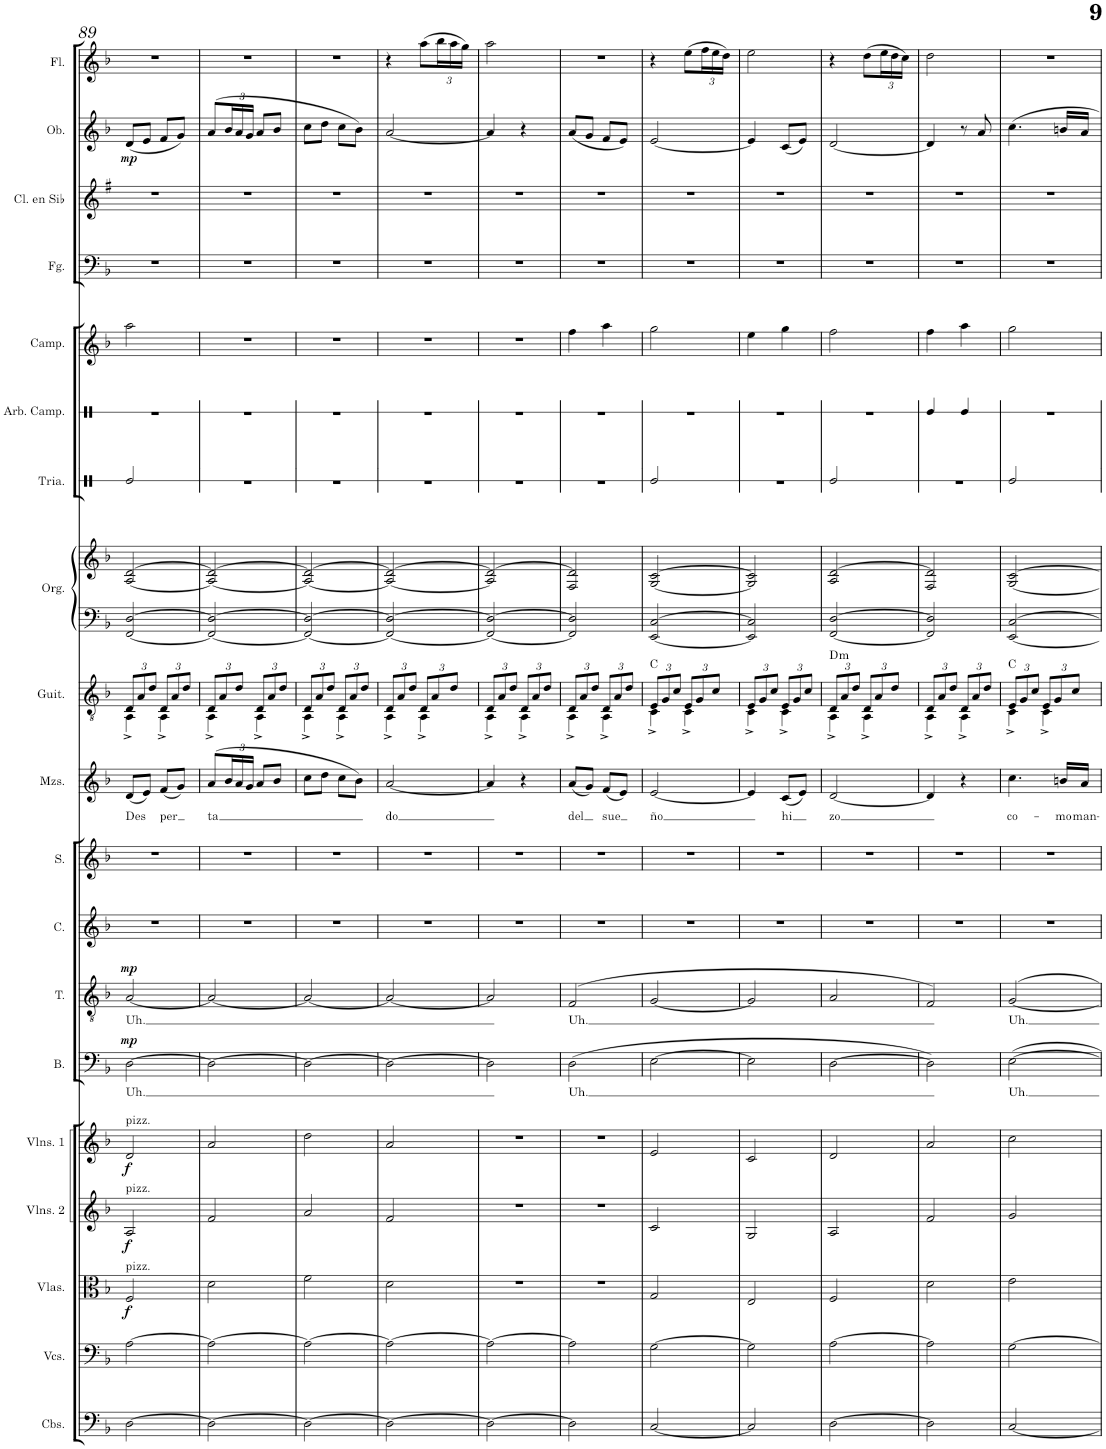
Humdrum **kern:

**kern	**kern	**kern	**dynam	**kern	**dynam	**kern	**dynam	**kern	**text	**dynam	**kern	**text	**dynam	**kern	**kern	**kern	**text	**kern	**harte	**kern	**kern	**kern	**kern	**kern	**kern	**kern	**kern	**dynam	**kern
*part19	*part18	*part17	*part17	*part16	*part16	*part15	*part15	*part14	*part14	*part14	*part13	*part13	*part13	*part12	*part11	*part10	*part10	*part9	*part9	*part8	*part8	*part7	*part6	*part5	*part4	*part3	*part2	*part2	*part1
*staff20	*staff19	*staff18	*staff18	*staff17	*staff17	*staff16	*staff16	*staff15	*staff15	*staff15	*staff14	*staff14	*staff14	*staff13	*staff12	*staff11	*staff11	*staff10	*	*staff9	*staff8	*staff7	*staff6	*staff5	*staff4	*staff3	*staff2	*staff2	*staff1
*I"Contrabajos	*I"Violonchelos	*I"Violas	*	*I"Violines 2	*	*I"Violines 1	*	*I"Bajo	*	*	*I"Tenor	*	*	*I"Contralto	*I"Soprano	*I"Mezzo-soprano	*	*I"Guitarra	*	*I"Órgano	*	*I"Triángulo	*I"Espectro	*I"Campanillas	*I"Fagot	*I"Clarinete en Sib	*I"Oboe	*	*I"Flauta
*I'Cbs.	*I'Vcs.	*I'Vlas.	*	*I'Vlns. 2	*	*I'Vlns. 1	*	*I'B.	*	*	*I'T.	*	*	*I'C.	*I'S.	*I'Mzs.	*	*I'Guit.	*	*	*	*	*	*I'Camp.	*I'Fg.	*I'Cl. en Sib	*I'Ob.	*	*I'Fl.
!!LO:PB:g=z
*clefF4	*clefF4	*clefC3	*	*clefG2	*	*clefG2	*	*clefF4	*	*	*clefGv2	*	*	*clefG2	*clefG2	*clefG2	*	*clefGv2	*	*clefF4	*clefG2	*clefX	*clefX	*clefG2	*clefF4	*clefG2	*clefG2	*	*clefG2
*Trd7c12	*	*	*	*	*	*	*	*	*	*	*	*	*	*	*	*	*	*	*	*	*	*	*	*Trd-7c-12	*	*Trd1c2	*	*	*
*k[b-]	*k[b-]	*k[b-]	*	*k[b-]	*	*k[b-]	*	*k[b-]	*	*	*k[b-]	*	*	*k[b-]	*k[b-]	*k[b-]	*	*k[b-]	*	*k[b-]	*k[b-]	*k[]	*k[]	*k[b-]	*k[b-]	*k[f#]	*k[b-]	*	*k[b-]
*M2/4	*M2/4	*M2/4	*	*M2/4	*	*M2/4	*	*M2/4	*	*	*M2/4	*	*	*M2/4	*M2/4	*M2/4	*	*M2/4	*	*M2/4	*M2/4	*M2/4	*M2/4	*M2/4	*M2/4	*M2/4	*M2/4	*	*M2/4
=89	=89	=89	=89	=89	=89	=89	=89	=89	=89	=89	=89	=89	=89	=89	=89	=89	=89	=89	=89	=89	=89	=89	=89	=89	=89	=89	=89	=89	=89
!	!	!	!	!	!	!	!	!	!LO:LY:b	!	!	!LO:LY:b	!	!	!	!	!LO:LY:b	!	!	!	!	!	!	!	!	!	!	!	!
*	*	*	*	*	*	*	*	*	*	*	*	*	*	*	*	*	*	*Xbrackettup	*	*	*	*	*	*	*	*	*	*	*
*	*	*	*	*	*	*	*	*	*	*	*	*	*	*	*	*	*	*^	*	*	*	*	*	*	*	*	*	*	*
!	!	!	!	!	!	!LO:TX:a:t=pizz.	!	!	!	!	!	!	!	!	!	!	!	!	!	!	!	!	!	!	!	!	!	!	!	!
!	!	!	!	!LO:TX:a:t=pizz.	!	!	!	!	!	!	!	!	!	!	!	!	!	!	!	!	!	!	!	!	!	!	!	!	!	!
!	!	!LO:TX:a:t=pizz.	!	!	!	!	!	!	!	!	!	!	!	!	!	!	!	!	!	!	!	!	!	!	!	!	!	!	!	!
!	!	!	!LO:DY:b	!	!LO:DY:b	!	!LO:DY:b	!	!	!LO:DY:a	!	!	!LO:DY:a	!	!	!	!	!	!	!	!	!	!	!	!	!	!	!	!LO:DY:b	!
[2D\	[2A\	2F/	f	2A/	f	2d/	f	[2D\	Uh.	mp	[2A/	Uh.	mp	2r	2r	(8d/L	Des	12D/L	4AA^\	.	[2FF/ [2D/	[2A/ [2d/	2Re/	2r	2aa\	2r	2r	(8d/L	mp	2r
.	.	.	.	.	.	.	.	.	.	.	.	.	.	.	.	.	.	12A/	.	.	.	.	.	.	.	.	.	.	.	.
.	.	.	.	.	.	.	.	.	.	.	.	.	.	.	.	8e/J)	.	.	.	.	.	.	.	.	.	.	.	8e/J	.	.
.	.	.	.	.	.	.	.	.	.	.	.	.	.	.	.	.	.	12d/J	.	.	.	.	.	.	.	.	.	.	.	.
!	!	!	!	!	!	!	!	!	!	!	!	!	!	!	!	!	!LO:LY:b	!	!	!	!	!	!	!	!	!	!	!	!	!
.	.	.	.	.	.	.	.	.	.	.	.	.	.	.	.	(8f/L	per	12D/L	4AA^\	.	.	.	.	.	.	.	.	8f/L	.	.
.	.	.	.	.	.	.	.	.	.	.	.	.	.	.	.	.	.	12A/	.	.	.	.	.	.	.	.	.	.	.	.
.	.	.	.	.	.	.	.	.	.	.	.	.	.	.	.	8g/J)	.	.	.	.	.	.	.	.	.	.	.	8g/J)	.	.
.	.	.	.	.	.	.	.	.	.	.	.	.	.	.	.	.	.	12d/J	.	.	.	.	.	.	.	.	.	.	.	.
=90	=90	=90	=90	=90	=90	=90	=90	=90	=90	=90	=90	=90	=90	=90	=90	=90	=90	=90	=90	=90	=90	=90	=90	=90	=90	=90	=90	=90	=90	=90
!	!	!	!	!	!	!	!	!	!	!	!	!	!	!	!	!	!LO:LY:b	!	!	!	!	!	!	!	!	!	!	!	!	!
2D\_	2A\_	2d\	.	2f/	.	2a/	.	2D\_	.	.	2A/_	.	.	2r	2r	(8a/L	ta	12D/L	4AA^\	.	2FF/_ 2D/_	2A/_ 2d/_	2r	2r	2r	2r	2r	(8a/L	.	2r
.	.	.	.	.	.	.	.	.	.	.	.	.	.	.	.	.	.	12A/	.	.	.	.	.	.	.	.	.	.	.	.
*	*	*	*	*	*	*	*	*	*	*	*	*	*	*	*	*Xbrackettup	*	*	*	*	*	*	*	*	*	*	*	*Xbrackettup	*	*
.	.	.	.	.	.	.	.	.	.	.	.	.	.	.	.	24b-/L	.	.	.	.	.	.	.	.	.	.	.	24b-/L	.	.
.	.	.	.	.	.	.	.	.	.	.	.	.	.	.	.	24a/	.	12d/J	.	.	.	.	.	.	.	.	.	24a/	.	.
.	.	.	.	.	.	.	.	.	.	.	.	.	.	.	.	24g/JJ	.	.	.	.	.	.	.	.	.	.	.	24g/JJ	.	.
.	.	.	.	.	.	.	.	.	.	.	.	.	.	.	.	8a/L	.	12D/L	4AA^\	.	.	.	.	.	.	.	.	8a/L	.	.
.	.	.	.	.	.	.	.	.	.	.	.	.	.	.	.	.	.	12A/	.	.	.	.	.	.	.	.	.	.	.	.
.	.	.	.	.	.	.	.	.	.	.	.	.	.	.	.	8b-/J	.	.	.	.	.	.	.	.	.	.	.	8b-/J	.	.
.	.	.	.	.	.	.	.	.	.	.	.	.	.	.	.	.	.	12d/J	.	.	.	.	.	.	.	.	.	.	.	.
=91	=91	=91	=91	=91	=91	=91	=91	=91	=91	=91	=91	=91	=91	=91	=91	=91	=91	=91	=91	=91	=91	=91	=91	=91	=91	=91	=91	=91	=91	=91
2D\_	2A\_	2f\	.	2a/	.	2dd\	.	2D\_	.	.	2A/_	.	.	2r	2r	8cc\L	.	12D/L	4AA^\	.	2FF/_ 2D/_	2A/_ 2d/_	2r	2r	2r	2r	2r	8cc\L	.	2r
.	.	.	.	.	.	.	.	.	.	.	.	.	.	.	.	.	.	12A/	.	.	.	.	.	.	.	.	.	.	.	.
.	.	.	.	.	.	.	.	.	.	.	.	.	.	.	.	8dd\J	.	.	.	.	.	.	.	.	.	.	.	8dd\J	.	.
.	.	.	.	.	.	.	.	.	.	.	.	.	.	.	.	.	.	12d/J	.	.	.	.	.	.	.	.	.	.	.	.
.	.	.	.	.	.	.	.	.	.	.	.	.	.	.	.	8cc\L	.	12D/L	4AA^\	.	.	.	.	.	.	.	.	8cc\L	.	.
.	.	.	.	.	.	.	.	.	.	.	.	.	.	.	.	.	.	12A/	.	.	.	.	.	.	.	.	.	.	.	.
.	.	.	.	.	.	.	.	.	.	.	.	.	.	.	.	8b-\J)	.	.	.	.	.	.	.	.	.	.	.	8b-\J)	.	.
.	.	.	.	.	.	.	.	.	.	.	.	.	.	.	.	.	.	12d/J	.	.	.	.	.	.	.	.	.	.	.	.
=92	=92	=92	=92	=92	=92	=92	=92	=92	=92	=92	=92	=92	=92	=92	=92	=92	=92	=92	=92	=92	=92	=92	=92	=92	=92	=92	=92	=92	=92	=92
!	!	!	!	!	!	!	!	!	!	!	!	!	!	!	!	!	!LO:LY:b	!	!	!	!	!	!	!	!	!	!	!	!	!
2D\_	2A\_	2d\	.	2f/	.	2a/	.	2D\_	.	.	2A/_	.	.	2r	2r	[2a/	do	12D/L	4AA^\	.	2FF/_ 2D/_	2A/_ 2d/_	2r	2r	2r	2r	2r	[2a/	.	4r
.	.	.	.	.	.	.	.	.	.	.	.	.	.	.	.	.	.	12A/	.	.	.	.	.	.	.	.	.	.	.	.
.	.	.	.	.	.	.	.	.	.	.	.	.	.	.	.	.	.	12d/J	.	.	.	.	.	.	.	.	.	.	.	.
.	.	.	.	.	.	.	.	.	.	.	.	.	.	.	.	.	.	12D/L	4AA^\	.	.	.	.	.	.	.	.	.	.	(8aa\L
.	.	.	.	.	.	.	.	.	.	.	.	.	.	.	.	.	.	12A/	.	.	.	.	.	.	.	.	.	.	.	.
*	*	*	*	*	*	*	*	*	*	*	*	*	*	*	*	*	*	*	*	*	*	*	*	*	*	*	*	*	*	*Xbrackettup
.	.	.	.	.	.	.	.	.	.	.	.	.	.	.	.	.	.	.	.	.	.	.	.	.	.	.	.	.	.	24bb-\L
.	.	.	.	.	.	.	.	.	.	.	.	.	.	.	.	.	.	12d/J	.	.	.	.	.	.	.	.	.	.	.	24aa\
.	.	.	.	.	.	.	.	.	.	.	.	.	.	.	.	.	.	.	.	.	.	.	.	.	.	.	.	.	.	24gg\JJ)
=93	=93	=93	=93	=93	=93	=93	=93	=93	=93	=93	=93	=93	=93	=93	=93	=93	=93	=93	=93	=93	=93	=93	=93	=93	=93	=93	=93	=93	=93	=93
2D\_	2A\_	2r	.	2r	.	2r	.	2D\]	.	.	2A/]	.	.	2r	2r	4a/]	.	12D/L	4AA^\	.	2FF/_ 2D/_	2A/] 2d/_	2r	2r	2r	2r	2r	4a/]	.	2aa\
.	.	.	.	.	.	.	.	.	.	.	.	.	.	.	.	.	.	12A/	.	.	.	.	.	.	.	.	.	.	.	.
.	.	.	.	.	.	.	.	.	.	.	.	.	.	.	.	.	.	12d/J	.	.	.	.	.	.	.	.	.	.	.	.
.	.	.	.	.	.	.	.	.	.	.	.	.	.	.	.	4r	.	12D/L	4AA^\	.	.	.	.	.	.	.	.	4r	.	.
.	.	.	.	.	.	.	.	.	.	.	.	.	.	.	.	.	.	12A/	.	.	.	.	.	.	.	.	.	.	.	.
.	.	.	.	.	.	.	.	.	.	.	.	.	.	.	.	.	.	12d/J	.	.	.	.	.	.	.	.	.	.	.	.
=94	=94	=94	=94	=94	=94	=94	=94	=94	=94	=94	=94	=94	=94	=94	=94	=94	=94	=94	=94	=94	=94	=94	=94	=94	=94	=94	=94	=94	=94	=94
!	!	!	!	!	!	!	!	!	!LO:LY:b	!	!	!LO:LY:b	!	!	!	!	!LO:LY:b	!	!	!	!	!	!	!	!	!	!	!	!	!
2D\]	2A\]	2r	.	2r	.	2r	.	(2D\	Uh.	.	(>2F/	Uh.	.	2r	2r	(8a/L	del	12D/L	4AA^\	.	2FF/] 2D/]	2F/ 2d/]	2r	2r	4ff\	2r	2r	(8a/L	.	2r
.	.	.	.	.	.	.	.	.	.	.	.	.	.	.	.	.	.	12A/	.	.	.	.	.	.	.	.	.	.	.	.
.	.	.	.	.	.	.	.	.	.	.	.	.	.	.	.	8g/J)	.	.	.	.	.	.	.	.	.	.	.	8g/J	.	.
.	.	.	.	.	.	.	.	.	.	.	.	.	.	.	.	.	.	12d/J	.	.	.	.	.	.	.	.	.	.	.	.
!	!	!	!	!	!	!	!	!	!	!	!	!	!	!	!	!	!LO:LY:b	!	!	!	!	!	!	!	!	!	!	!	!	!
.	.	.	.	.	.	.	.	.	.	.	.	.	.	.	.	(8f/L	sue	12D/L	4AA^\	.	.	.	.	.	4aa\	.	.	8f/L	.	.
.	.	.	.	.	.	.	.	.	.	.	.	.	.	.	.	.	.	12A/	.	.	.	.	.	.	.	.	.	.	.	.
.	.	.	.	.	.	.	.	.	.	.	.	.	.	.	.	8e/J)	.	.	.	.	.	.	.	.	.	.	.	8e/J)	.	.
.	.	.	.	.	.	.	.	.	.	.	.	.	.	.	.	.	.	12d/J	.	.	.	.	.	.	.	.	.	.	.	.
=95	=95	=95	=95	=95	=95	=95	=95	=95	=95	=95	=95	=95	=95	=95	=95	=95	=95	=95	=95	=95	=95	=95	=95	=95	=95	=95	=95	=95	=95	=95
!	!	!	!	!	!	!	!	!	!	!	!	!	!	!	!	!	!LO:LY:b	!	!	!	!	!	!	!	!	!	!	!	!	!
[2C/	[2G\	2G/	.	2c/	.	2e/	.	[2E\	.	.	[2G/	.	.	2r	2r	[2e/	ño	12E/L	4C^\	C:maj	[2EE/ [2C/	[2G/ [2c/	2Re/	2r	2gg\	2r	2r	[2e/	.	4r
.	.	.	.	.	.	.	.	.	.	.	.	.	.	.	.	.	.	12G/	.	.	.	.	.	.	.	.	.	.	.	.
.	.	.	.	.	.	.	.	.	.	.	.	.	.	.	.	.	.	12c/J	.	.	.	.	.	.	.	.	.	.	.	.
.	.	.	.	.	.	.	.	.	.	.	.	.	.	.	.	.	.	12E/L	4C^\	.	.	.	.	.	.	.	.	.	.	(8ee\L
.	.	.	.	.	.	.	.	.	.	.	.	.	.	.	.	.	.	12G/	.	.	.	.	.	.	.	.	.	.	.	.
.	.	.	.	.	.	.	.	.	.	.	.	.	.	.	.	.	.	.	.	.	.	.	.	.	.	.	.	.	.	24ff\L
.	.	.	.	.	.	.	.	.	.	.	.	.	.	.	.	.	.	12c/J	.	.	.	.	.	.	.	.	.	.	.	24ee\
.	.	.	.	.	.	.	.	.	.	.	.	.	.	.	.	.	.	.	.	.	.	.	.	.	.	.	.	.	.	24dd\JJ)
=96	=96	=96	=96	=96	=96	=96	=96	=96	=96	=96	=96	=96	=96	=96	=96	=96	=96	=96	=96	=96	=96	=96	=96	=96	=96	=96	=96	=96	=96	=96
2C/]	2G\]	2E/	.	2G/	.	2c/	.	2E\]	.	.	2G/]	.	.	2r	2r	4e/]	.	12E/L	4C^\	.	2EE/] 2C/]	2G/] 2c/]	2r	2r	4ee\	2r	2r	4e/]	.	2ee\
.	.	.	.	.	.	.	.	.	.	.	.	.	.	.	.	.	.	12G/	.	.	.	.	.	.	.	.	.	.	.	.
.	.	.	.	.	.	.	.	.	.	.	.	.	.	.	.	.	.	12c/J	.	.	.	.	.	.	.	.	.	.	.	.
!	!	!	!	!	!	!	!	!	!	!	!	!	!	!	!	!	!LO:LY:b	!	!	!	!	!	!	!	!	!	!	!	!	!
.	.	.	.	.	.	.	.	.	.	.	.	.	.	.	.	(8c/L	hi	12E/L	4C^\	.	.	.	.	.	4gg\	.	.	(8c/L	.	.
.	.	.	.	.	.	.	.	.	.	.	.	.	.	.	.	.	.	12G/	.	.	.	.	.	.	.	.	.	.	.	.
.	.	.	.	.	.	.	.	.	.	.	.	.	.	.	.	8e/J)	.	.	.	.	.	.	.	.	.	.	.	8e/J)	.	.
.	.	.	.	.	.	.	.	.	.	.	.	.	.	.	.	.	.	12c/J	.	.	.	.	.	.	.	.	.	.	.	.
=97	=97	=97	=97	=97	=97	=97	=97	=97	=97	=97	=97	=97	=97	=97	=97	=97	=97	=97	=97	=97	=97	=97	=97	=97	=97	=97	=97	=97	=97	=97
!	!	!	!	!	!	!	!	!	!	!	!	!	!	!	!	!	!LO:LY:b	!	!	!LO:H:kt=m	!	!	!	!	!	!	!	!	!	!
[2D\	[2A\	2F/	.	2A/	.	2d/	.	[2D\	.	.	2A/	.	.	2r	2r	[2d/	zo	12D/L	4AA^\	D:min	[2FF/ [2D/	2A/ [2d/	2Re/	2r	2ff\	2r	2r	[2d/	.	4r
.	.	.	.	.	.	.	.	.	.	.	.	.	.	.	.	.	.	12A/	.	.	.	.	.	.	.	.	.	.	.	.
.	.	.	.	.	.	.	.	.	.	.	.	.	.	.	.	.	.	12d/J	.	.	.	.	.	.	.	.	.	.	.	.
.	.	.	.	.	.	.	.	.	.	.	.	.	.	.	.	.	.	12D/L	4AA^\	.	.	.	.	.	.	.	.	.	.	(8dd\L
.	.	.	.	.	.	.	.	.	.	.	.	.	.	.	.	.	.	12A/	.	.	.	.	.	.	.	.	.	.	.	.
.	.	.	.	.	.	.	.	.	.	.	.	.	.	.	.	.	.	.	.	.	.	.	.	.	.	.	.	.	.	24ee\L
.	.	.	.	.	.	.	.	.	.	.	.	.	.	.	.	.	.	12d/J	.	.	.	.	.	.	.	.	.	.	.	24dd\
.	.	.	.	.	.	.	.	.	.	.	.	.	.	.	.	.	.	.	.	.	.	.	.	.	.	.	.	.	.	24cc\JJ)
=98	=98	=98	=98	=98	=98	=98	=98	=98	=98	=98	=98	=98	=98	=98	=98	=98	=98	=98	=98	=98	=98	=98	=98	=98	=98	=98	=98	=98	=98	=98
2D\]	2A\]	2d\	.	2f/	.	2a/	.	2D\])	.	.	2F/)	.	.	2r	2r	4d/]	.	12D/L	4AA^\	.	2FF/] 2D/]	2F/ 2d/]	2r	4Re/	4ff\	2r	2r	4d/]	.	2dd\
.	.	.	.	.	.	.	.	.	.	.	.	.	.	.	.	.	.	12A/	.	.	.	.	.	.	.	.	.	.	.	.
.	.	.	.	.	.	.	.	.	.	.	.	.	.	.	.	.	.	12d/J	.	.	.	.	.	.	.	.	.	.	.	.
.	.	.	.	.	.	.	.	.	.	.	.	.	.	.	.	4r	.	12D/L	4AA^\	.	.	.	.	4Re/	4aa\	.	.	8r	.	.
.	.	.	.	.	.	.	.	.	.	.	.	.	.	.	.	.	.	12A/	.	.	.	.	.	.	.	.	.	.	.	.
.	.	.	.	.	.	.	.	.	.	.	.	.	.	.	.	.	.	.	.	.	.	.	.	.	.	.	.	8a/	.	.
.	.	.	.	.	.	.	.	.	.	.	.	.	.	.	.	.	.	12d/J	.	.	.	.	.	.	.	.	.	.	.	.
=99	=99	=99	=99	=99	=99	=99	=99	=99	=99	=99	=99	=99	=99	=99	=99	=99	=99	=99	=99	=99	=99	=99	=99	=99	=99	=99	=99	=99	=99	=99
!	!	!	!	!	!	!	!	!	!LO:LY:b	!	!	!LO:LY:b	!	!	!	!	!LO:LY:b	!	!	!	!	!	!	!	!	!	!	!	!	!
[2C/	[2G\	2e\	.	2g/	.	2cc\	.	[2E\	Uh.	.	[2G/	Uh.	.	2r	2r	4.cc\	co-	12E/L	4C^\	C:maj	[2EE/ [2C/	[2G/ [2c/	2Re/	2r	2gg\	2r	2r	4.cc\	.	2r
.	.	.	.	.	.	.	.	.	.	.	.	.	.	.	.	.	.	12G/	.	.	.	.	.	.	.	.	.	.	.	.
.	.	.	.	.	.	.	.	.	.	.	.	.	.	.	.	.	.	12c/J	.	.	.	.	.	.	.	.	.	.	.	.
.	.	.	.	.	.	.	.	.	.	.	.	.	.	.	.	.	.	12E/L	4C^\	.	.	.	.	.	.	.	.	.	.	.
.	.	.	.	.	.	.	.	.	.	.	.	.	.	.	.	.	.	12G/	.	.	.	.	.	.	.	.	.	.	.	.
!	!	!	!	!	!	!	!	!	!	!	!	!	!	!	!	!	!LO:LY:b	!	!	!	!	!	!	!	!	!	!	!	!	!
.	.	.	.	.	.	.	.	.	.	.	.	.	.	.	.	16bn/LL	-mo	.	.	.	.	.	.	.	.	.	.	16bn/LL	.	.
.	.	.	.	.	.	.	.	.	.	.	.	.	.	.	.	.	.	12c/J	.	.	.	.	.	.	.	.	.	.	.	.
!	!	!	!	!	!	!	!	!	!	!	!	!	!	!	!	!	!LO:LY:b	!	!	!	!	!	!	!	!	!	!	!	!	!
.	.	.	.	.	.	.	.	.	.	.	.	.	.	.	.	16a/JJ	man-	.	.	.	.	.	.	.	.	.	.	16a/JJ	.	.
*	*	*	*	*	*	*	*	*	*	*	*	*	*	*	*	*	*	*v	*v	*	*	*	*	*	*	*	*	*	*	*
=	=	=	=	=	=	=	=	=	=	=	=	=	=	=	=	=	=	=	=	=	=	=	=	=	=	=	=	=	=
*-	*-	*-	*-	*-	*-	*-	*-	*-	*-	*-	*-	*-	*-	*-	*-	*-	*-	*-	*-	*-	*-	*-	*-	*-	*-	*-	*-	*-	*-
